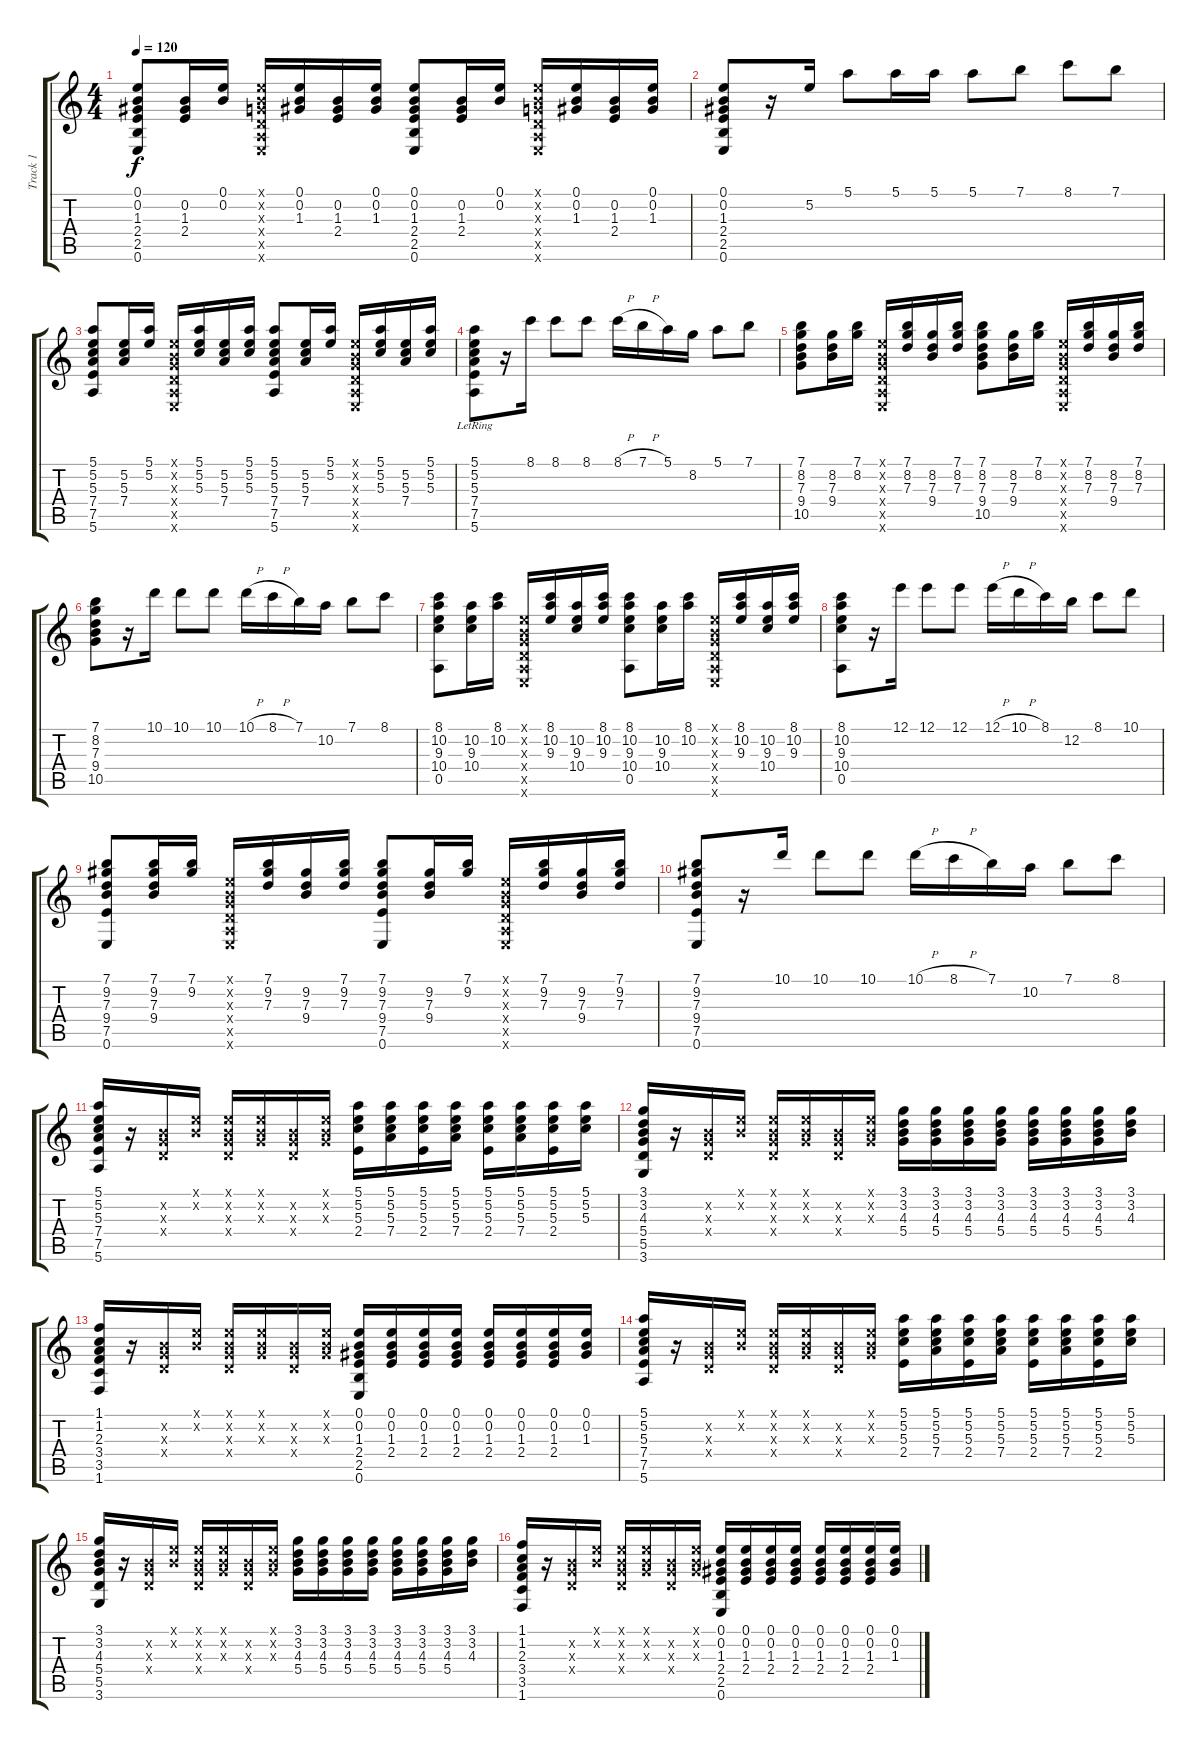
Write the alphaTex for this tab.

\track ("Track 1" "Track 1") {instrument acousticguitarsteel}
\staff {score tabs}
\tuning (E4 B3 G3 D3 A2 E2) {hide}
\ts (4 4)
\tempo 120
\clef g2
\ks c
(0.1 0.2 1.3 2.4 2.5 0.6).8{dy f} (0.2 1.3 2.4).16 (0.1 0.2).16 (0.1{x} 0.2{x} 0.3{x} 0.4{x} 0.5{x} 0.6{x}).16 (0.1 0.2 1.3).16 (0.2 1.3 2.4).16 (0.1 0.2 1.3).16 (0.1 0.2 1.3 2.4 2.5 0.6).8 (0.2 1.3 2.4).16 (0.1 0.2).16 (0.1{x} 0.2{x} 0.3{x} 0.4{x} 0.5{x} 0.6{x}).16 (0.1 0.2 1.3).16 (0.2 1.3 2.4).16 (0.1 0.2 1.3).16 |
(0.1 0.2 1.3 2.4 2.5 0.6).8 r.16 5.2.16 5.1.8 5.1.16 5.1.16 5.1.8 7.1.8 8.1.8 7.1.8 |
(5.1 5.2 5.3 7.4 7.5 5.6).8 (5.2 5.3 7.4).16 (5.1 5.2).16 (0.1{x} 0.2{x} 0.3{x} 0.4{x} 0.5{x} 0.6{x}).16 (5.1 5.2 5.3).16 (5.2 5.3 7.4).16 (5.1 5.2 5.3).16 (5.1 5.2 5.3 7.4 7.5 5.6).8 (5.2 5.3 7.4).16 (5.1 5.2).16 (0.1{x} 0.2{x} 0.3{x} 0.4{x} 0.5{x} 0.6{x}).16 (5.1 5.2 5.3).16 (5.2 5.3 7.4).16 (5.1 5.2 5.3).16 |
(5.1 5.2 5.3 7.4 7.5{lr} 5.6).8 r.16 8.1.16 8.1.8 8.1.8 8.1{h}.16 7.1{h}.16 5.1.16 8.2.16 5.1.8 7.1.8 |
(7.1 8.2 7.3 9.4 10.5).8 (8.2 7.3 9.4).16 (7.1 8.2).16 (0.1{x} 0.2{x} 0.3{x} 0.4{x} 0.5{x} 0.6{x}).16 (7.1 8.2 7.3).16 (8.2 7.3 9.4).16 (7.1 8.2 7.3).16 (7.1 8.2 7.3 9.4 10.5).8 (8.2 7.3 9.4).16 (7.1 8.2).16 (0.1{x} 0.2{x} 0.3{x} 0.4{x} 0.5{x} 0.6{x}).16 (7.1 8.2 7.3).16 (8.2 7.3 9.4).16 (7.1 8.2 7.3).16 |
(7.1 8.2 7.3 9.4 10.5).8 r.16 10.1.16 10.1.8 10.1.8 10.1{h}.16 8.1{h}.16 7.1.16 10.2.16 7.1.8 8.1.8 |
(8.1 10.2 9.3 10.4 0.5).8 (10.2 9.3 10.4).16 (8.1 10.2).16 (0.1{x} 0.2{x} 0.3{x} 0.4{x} 0.5{x} 0.6{x}).16 (8.1 10.2 9.3).16 (10.2 9.3 10.4).16 (8.1 10.2 9.3).16 (8.1 10.2 9.3 10.4 0.5).8 (10.2 9.3 10.4).16 (8.1 10.2).16 (0.1{x} 0.2{x} 0.3{x} 0.4{x} 0.5{x} 0.6{x}).16 (8.1 10.2 9.3).16 (10.2 9.3 10.4).16 (8.1 10.2 9.3).16 |
(8.1 10.2 9.3 10.4 0.5).8 r.16 12.1.16 12.1.8 12.1.8 12.1{h}.16 10.1{h}.16 8.1.16 12.2.16 8.1.8 10.1.8 |
(7.1 9.2 7.3 9.4 7.5 0.6).8 (7.1 9.2 7.3 9.4).16 (7.1 9.2).16 (0.1{x} 0.2{x} 0.3{x} 0.4{x} 0.5{x} 0.6{x}).16 (7.1 9.2 7.3).16 (9.2 7.3 9.4).16 (7.1 9.2 7.3).16 (7.1 9.2 7.3 9.4 7.5 0.6).8 (9.2 7.3 9.4).16 (7.1 9.2).16 (0.1{x} 0.2{x} 0.3{x} 0.4{x} 0.5{x} 0.6{x}).16 (7.1 9.2 7.3).16 (9.2 7.3 9.4).16 (7.1 9.2 7.3).16 |
(7.1 9.2 7.3 9.4 7.5 0.6).8 r.16 10.1.16 10.1.8 10.1.8 10.1{h}.16 8.1{h}.16 7.1.16 10.2.16 7.1.8 8.1.8 |
(5.1 5.2 5.3 7.4 7.5 5.6).16 r.16 (0.2{x} 0.3{x} 0.4{x}).16 (0.1{x} 0.2{x}).16 (0.1{x} 0.2{x} 0.3{x} 0.4{x}).16 (0.1{x} 0.2{x} 0.3{x}).16 (0.2{x} 0.3{x} 0.4{x}).16 (0.1{x} 0.2{x} 0.3{x}).16 (5.1 5.2 5.3 2.4).16 (5.1 5.2 5.3 7.4).16 (5.1 5.2 5.3 2.4).16 (5.1 5.2 5.3 7.4).16 (5.1 5.2 5.3 2.4).16 (5.1 5.2 5.3 7.4).16 (5.1 5.2 5.3 2.4).16 (5.1 5.2 5.3).16 |
(3.1 3.2 4.3 5.4 5.5 3.6).16 r.16 (0.2{x} 0.3{x} 0.4{x}).16 (0.1{x} 0.2{x}).16 (0.1{x} 0.2{x} 0.3{x} 0.4{x}).16 (0.1{x} 0.2{x} 0.3{x}).16 (0.2{x} 0.3{x} 0.4{x}).16 (0.1{x} 0.2{x} 0.3{x}).16 (3.1 3.2 4.3 5.4).16 (3.1 3.2 4.3 5.4).16 (3.1 3.2 4.3 5.4).16 (3.1 3.2 4.3 5.4).16 (3.1 3.2 4.3 5.4).16 (3.1 3.2 4.3 5.4).16 (3.1 3.2 4.3 5.4).16 (3.1 3.2 4.3).16 |
(1.1 1.2 2.3 3.4 3.5 1.6).16 r.16 (0.2{x} 0.3{x} 0.4{x}).16 (0.1{x} 0.2{x}).16 (0.1{x} 0.2{x} 0.3{x} 0.4{x}).16 (0.1{x} 0.2{x} 0.3{x}).16 (0.2{x} 0.3{x} 0.4{x}).16 (0.1{x} 0.2{x} 0.3{x}).16 (0.1 0.2 1.3 2.4 2.5 0.6).16 (0.1 0.2 1.3 2.4).16 (0.1 0.2 1.3 2.4).16 (0.1 0.2 1.3 2.4).16 (0.1 0.2 1.3 2.4).16 (0.1 0.2 1.3 2.4).16 (0.1 0.2 1.3 2.4).16 (0.1 0.2 1.3).16 |
(5.1 5.2 5.3 7.4 7.5 5.6).16 r.16 (0.2{x} 0.3{x} 0.4{x}).16 (0.1{x} 0.2{x}).16 (0.1{x} 0.2{x} 0.3{x} 0.4{x}).16 (0.1{x} 0.2{x} 0.3{x}).16 (0.2{x} 0.3{x} 0.4{x}).16 (0.1{x} 0.2{x} 0.3{x}).16 (5.1 5.2 5.3 2.4).16 (5.1 5.2 5.3 7.4).16 (5.1 5.2 5.3 2.4).16 (5.1 5.2 5.3 7.4).16 (5.1 5.2 5.3 2.4).16 (5.1 5.2 5.3 7.4).16 (5.1 5.2 5.3 2.4).16 (5.1 5.2 5.3).16 |
(3.1 3.2 4.3 5.4 5.5 3.6).16 r.16 (0.2{x} 0.3{x} 0.4{x}).16 (0.1{x} 0.2{x}).16 (0.1{x} 0.2{x} 0.3{x} 0.4{x}).16 (0.1{x} 0.2{x} 0.3{x}).16 (0.2{x} 0.3{x} 0.4{x}).16 (0.1{x} 0.2{x} 0.3{x}).16 (3.1 3.2 4.3 5.4).16 (3.1 3.2 4.3 5.4).16 (3.1 3.2 4.3 5.4).16 (3.1 3.2 4.3 5.4).16 (3.1 3.2 4.3 5.4).16 (3.1 3.2 4.3 5.4).16 (3.1 3.2 4.3 5.4).16 (3.1 3.2 4.3).16 |
(1.1 1.2 2.3 3.4 3.5 1.6).16 r.16 (0.2{x} 0.3{x} 0.4{x}).16 (0.1{x} 0.2{x}).16 (0.1{x} 0.2{x} 0.3{x} 0.4{x}).16 (0.1{x} 0.2{x} 0.3{x}).16 (0.2{x} 0.3{x} 0.4{x}).16 (0.1{x} 0.2{x} 0.3{x}).16 (0.1 0.2 1.3 2.4 2.5 0.6).16 (0.1 0.2 1.3 2.4).16 (0.1 0.2 1.3 2.4).16 (0.1 0.2 1.3 2.4).16 (0.1 0.2 1.3 2.4).16 (0.1 0.2 1.3 2.4).16 (0.1 0.2 1.3 2.4).16 (0.1 0.2 1.3).16
